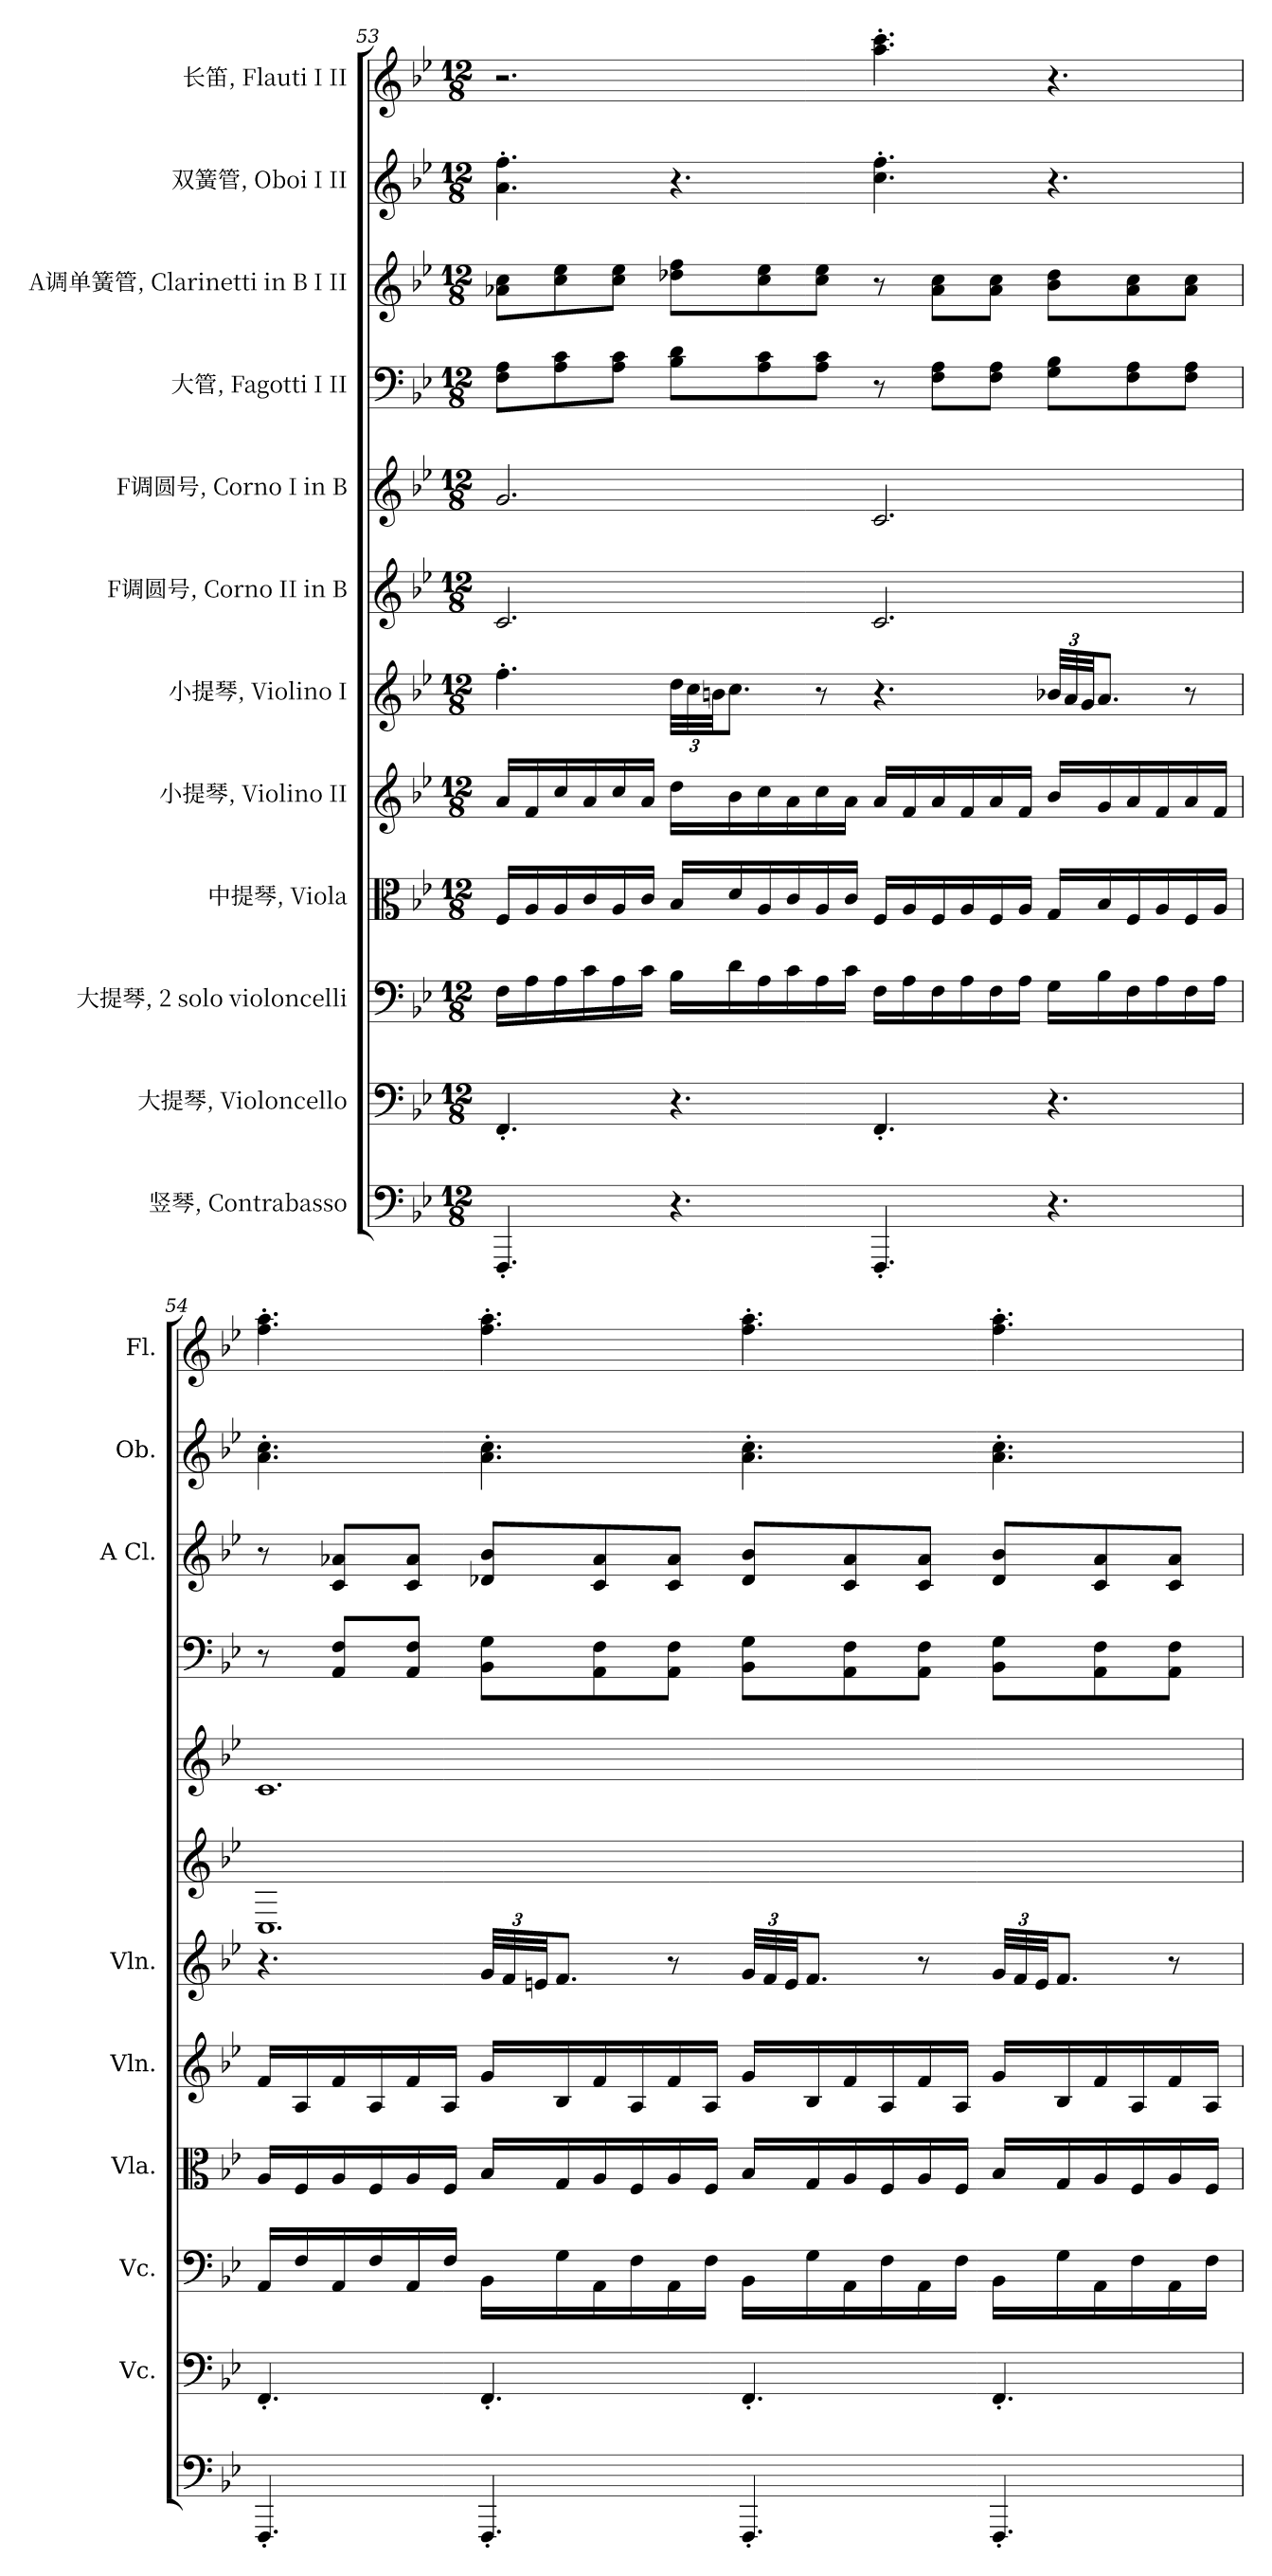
**kern	**kern	**kern	**kern	**kern	**kern	**kern	**kern	**kern	**kern	**kern	**kern
*part12	*part11	*part10	*part9	*part8	*part7	*part6	*part5	*part4	*part3	*part2	*part1
*staff12	*staff11	*staff10	*staff9	*staff8	*staff7	*staff6	*staff5	*staff4	*staff3	*staff2	*staff1
*I"竖琴, Contrabasso	*I"大提琴, Violoncello	*I"大提琴, 2 solo violoncelli	*I"中提琴, Viola	*I"小提琴, Violino II	*I"小提琴, Violino I	*I"F调圆号, Corno II in B	*I"F调圆号, Corno I in B	*I"大管, Fagotti I II	*I"A调单簧管, Clarinetti in B I II	*I"双簧管, Oboi I II	*I"长笛, Flauti I II
*	*I'Vc.	*I'Vc.	*I'Vla.	*I'Vln.	*I'Vln.	*	*	*	*I'A Cl.	*I'Ob.	*I'Fl.
!!LO:PB:g=z
*clefF4	*clefF4	*clefF4	*clefC3	*clefG2	*clefG2	*clefG2	*clefG2	*clefF4	*clefG2	*clefG2	*clefG2
*	*	*	*	*	*	*ITrd4c7	*ITrd4c7	*	*ITrd2c3	*	*
*k[b-e-]	*k[b-e-]	*k[b-e-]	*k[b-e-]	*k[b-e-]	*k[b-e-]	*k[b-e-a-]	*k[b-e-a-]	*k[b-e-]	*k[f#]	*k[b-e-]	*k[b-e-]
*M12/8	*M12/8	*M12/8	*M12/8	*M12/8	*M12/8	*M12/8	*M12/8	*M12/8	*M12/8	*M12/8	*M12/8
*MM58	*MM58	*MM58	*MM58	*MM58	*MM58	*MM58	*MM58	*MM58	*MM58	*MM58	*MM58
=53	=53	=53	=53	=53	=53	=53	=53	=53	=53	=53	=53
4.FFF'/	4.FF'/	16F\LL	16F/LL	16a/LL	4.ff'\	2.F/	2.c/	8F\ 8A\L	8fn\ 8a\L	4.a\' 4.ff\'	2.r
.	.	16A\	16A/	16f/	.	.	.	.	.	.	.
.	.	16A\	16A/	16cc/	.	.	.	8A\ 8c\	8a\ 8cc\	.	.
.	.	16c\	16c/	16a/	.	.	.	.	.	.	.
.	.	16A\	16A/	16cc/	.	.	.	8A\ 8c\J	8a\ 8cc\J	.	.
.	.	16c\JJ	16c/JJ	16a/JJ	.	.	.	.	.	.	.
*	*	*	*	*	*Xbrackettup	*	*	*	*	*	*
4.r	4.r	16B-\LL	16B-/LL	16dd\LL	48dd\LLL	.	.	8B-\ 8d\L	8b-X\ 8dd\L	4.r	.
.	.	.	.	.	48cc\	.	.	.	.	.	.
.	.	.	.	.	48bn\JJ	.	.	.	.	.	.
.	.	16d\	16d/	16b-\	8.cc\J	.	.	.	.	.	.
.	.	16A\	16A/	16cc\	.	.	.	8A\ 8c\	8a\ 8cc\	.	.
.	.	16c\	16c/	16a\	.	.	.	.	.	.	.
.	.	16A\	16A/	16cc\	8r	.	.	8A\ 8c\J	8a\ 8cc\J	.	.
.	.	16c\JJ	16c/JJ	16a\JJ	.	.	.	.	.	.	.
*	*	*	*	*	*	*	*	*	*	*	*MM58
4.FFF'/	4.FF'/	16F\LL	16F/LL	16a/LL	4.r	2.F/	2.F/	8r	8r	4.cc\' 4.ff\'	4.aa\' 4.ccc\'
.	.	16A\	16A/	16f/	.	.	.	.	.	.	.
.	.	16F\	16F/	16a/	.	.	.	8F\ 8A\L	8f\ 8a\L	.	.
.	.	16A\	16A/	16f/	.	.	.	.	.	.	.
.	.	16F\	16F/	16a/	.	.	.	8F\ 8A\J	8f\ 8a\J	.	.
.	.	16A\JJ	16A/JJ	16f/JJ	.	.	.	.	.	.	.
*	*	*	*	*	*	*	*	*	*	*	*MM58
4.r	4.r	16G\LL	16G/LL	16b-/LL	48b-X/LLL	.	.	8G\ 8B-\L	8g\ 8b-\L	4.r	4.r
.	.	.	.	.	48a/	.	.	.	.	.	.
.	.	.	.	.	48g/JJ	.	.	.	.	.	.
.	.	16B-\	16B-/	16g/	8.a/J	.	.	.	.	.	.
.	.	16F\	16F/	16a/	.	.	.	8F\ 8A\	8f\ 8a\	.	.
.	.	16A\	16A/	16f/	.	.	.	.	.	.	.
.	.	16F\	16F/	16a/	8r	.	.	8F\ 8A\J	8f\ 8a\J	.	.
.	.	16A\JJ	16A/JJ	16f/JJ	.	.	.	.	.	.	.
!!LO:PB:g=z
=54	=54	=54	=54	=54	=54	=54	=54	=54	=54	=54	=54
*	*	*	*	*	*	*	*	*	*	*	*MM59
4.FFF'/	4.FF'/	16AA/LL	16A/LL	16f/LL	4.r	1.FF	1.F	8r	8r	4.a\' 4.cc\'	4.ff\' 4.aa\'
.	.	16F/	16F/	16A/	.	.	.	.	.	.	.
.	.	16AA/	16A/	16f/	.	.	.	8AA/ 8F/L	8A/ 8fn/L	.	.
.	.	16F/	16F/	16A/	.	.	.	.	.	.	.
.	.	16AA/	16A/	16f/	.	.	.	8AA/ 8F/J	8A/ 8f/J	.	.
.	.	16F/JJ	16F/JJ	16A/JJ	.	.	.	.	.	.	.
*	*	*	*	*	*	*	*	*	*	*	*MM58
4.FFF'/	4.FF'/	16BB-\LL	16B-/LL	16g/LL	48g/LLL	.	.	8BB-\ 8G\L	8B-X/ 8g/L	4.a\' 4.cc\'	4.ff\' 4.aa\'
.	.	.	.	.	48f/	.	.	.	.	.	.
.	.	.	.	.	48en/JJ	.	.	.	.	.	.
.	.	16G\	16G/	16B-/	8.f/J	.	.	.	.	.	.
.	.	16AA\	16A/	16f/	.	.	.	8AA\ 8F\	8A/ 8f/	.	.
.	.	16F\	16F/	16A/	.	.	.	.	.	.	.
.	.	16AA\	16A/	16f/	8r	.	.	8AA\ 8F\J	8A/ 8f/J	.	.
.	.	16F\JJ	16F/JJ	16A/JJ	.	.	.	.	.	.	.
*	*	*	*	*	*	*	*	*	*	*	*MM58
4.FFF'/	4.FF'/	16BB-\LL	16B-/LL	16g/LL	48g/LLL	.	.	8BB-\ 8G\L	8B-/ 8g/L	4.a\' 4.cc\'	4.ff\' 4.aa\'
.	.	.	.	.	48f/	.	.	.	.	.	.
.	.	.	.	.	48e/JJ	.	.	.	.	.	.
.	.	16G\	16G/	16B-/	8.f/J	.	.	.	.	.	.
.	.	16AA\	16A/	16f/	.	.	.	8AA\ 8F\	8A/ 8f/	.	.
.	.	16F\	16F/	16A/	.	.	.	.	.	.	.
.	.	16AA\	16A/	16f/	8r	.	.	8AA\ 8F\J	8A/ 8f/J	.	.
.	.	16F\JJ	16F/JJ	16A/JJ	.	.	.	.	.	.	.
*	*	*	*	*	*	*	*	*	*	*	*MM58
4.FFF'/	4.FF'/	16BB-\LL	16B-/LL	16g/LL	48g/LLL	.	.	8BB-\ 8G\L	8B-/ 8g/L	4.a\' 4.cc\'	4.ff\' 4.aa\'
.	.	.	.	.	48f/	.	.	.	.	.	.
.	.	.	.	.	48e/JJ	.	.	.	.	.	.
.	.	16G\	16G/	16B-/	8.f/J	.	.	.	.	.	.
.	.	16AA\	16A/	16f/	.	.	.	8AA\ 8F\	8A/ 8f/	.	.
.	.	16F\	16F/	16A/	.	.	.	.	.	.	.
.	.	16AA\	16A/	16f/	8r	.	.	8AA\ 8F\J	8A/ 8f/J	.	.
.	.	16F\JJ	16F/JJ	16A/JJ	.	.	.	.	.	.	.
=	=	=	=	=	=	=	=	=	=	=	=
*-	*-	*-	*-	*-	*-	*-	*-	*-	*-	*-	*-
